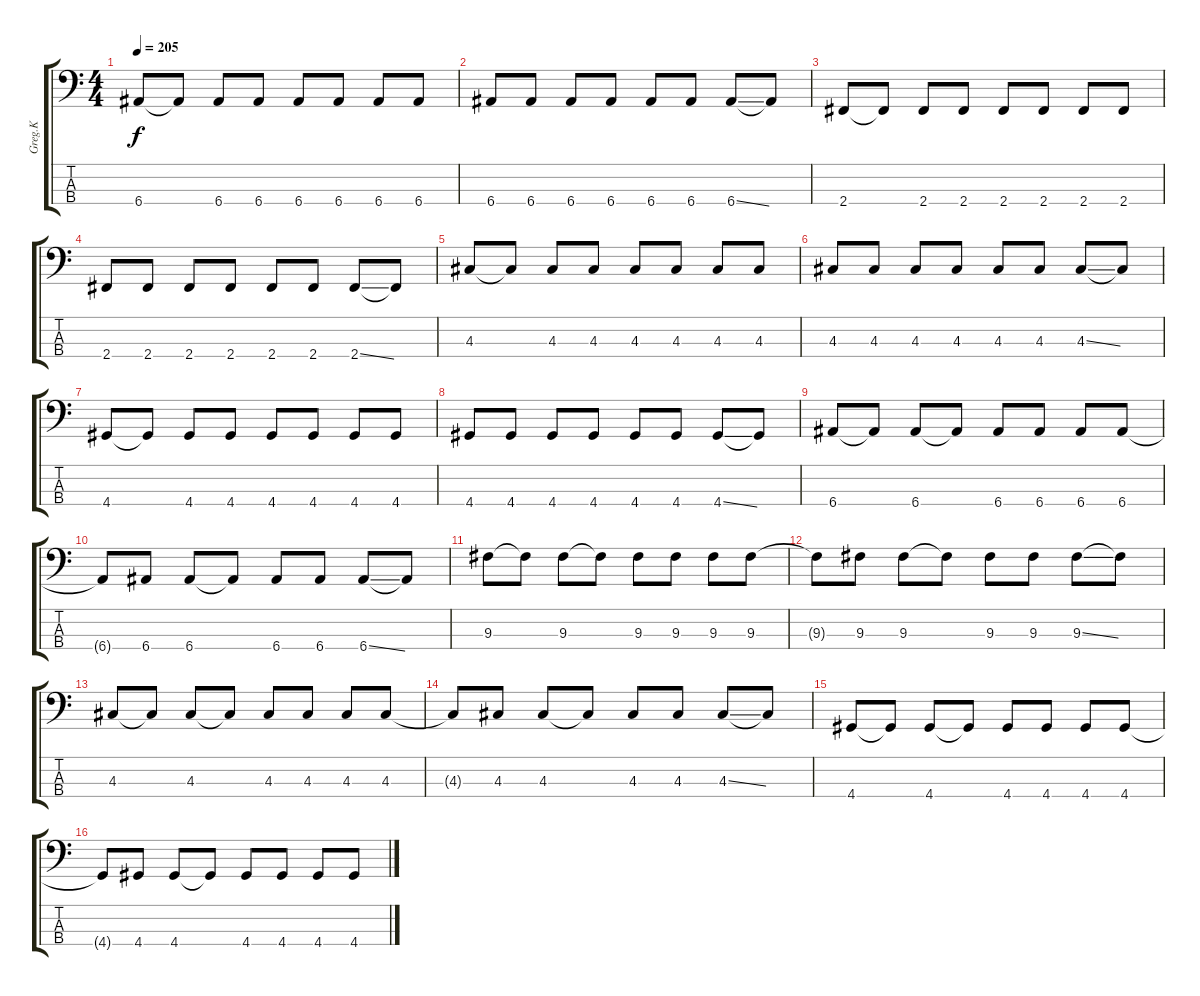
\track ("Greg.K" "Greg.K") {instrument electricbasspick}
\staff {score tabs}
\tuning (G2 D2 A1 E1) {hide}
\ts (4 4)
\tempo 205
\clef f4
\ks c
6.4.8{dy f} 6.4{t}.8 6.4.8 6.4.8 6.4.8 6.4.8 6.4.8 6.4.8 |
6.4.8 6.4.8 6.4.8 6.4.8 6.4.8 6.4.8 6.4{ss}.8 6.4{t}.8 |
2.4.8 2.4{t}.8 2.4.8 2.4.8 2.4.8 2.4.8 2.4.8 2.4.8 |
2.4.8 2.4.8 2.4.8 2.4.8 2.4.8 2.4.8 2.4{ss}.8 2.4{t}.8 |
4.3.8 4.3{t}.8 4.3.8 4.3.8 4.3.8 4.3.8 4.3.8 4.3.8 |
4.3.8 4.3.8 4.3.8 4.3.8 4.3.8 4.3.8 4.3{ss}.8 4.3{t}.8 |
4.4.8 4.4{t}.8 4.4.8 4.4.8 4.4.8 4.4.8 4.4.8 4.4.8 |
4.4.8 4.4.8 4.4.8 4.4.8 4.4.8 4.4.8 4.4{ss}.8 4.4{t}.8 |
6.4.8 6.4{t}.8 6.4.8 6.4{t}.8 6.4.8 6.4.8 6.4.8 6.4.8 |
6.4{t}.8 6.4.8 6.4.8 6.4{t}.8 6.4.8 6.4.8 6.4{ss}.8 6.4{t}.8 |
9.3.8 9.3{t}.8 9.3.8 9.3{t}.8 9.3.8 9.3.8 9.3.8 9.3.8 |
9.3{t}.8 9.3.8 9.3.8 9.3{t}.8 9.3.8 9.3.8 9.3{ss}.8 9.3{t}.8 |
4.3.8 4.3{t}.8 4.3.8 4.3{t}.8 4.3.8 4.3.8 4.3.8 4.3.8 |
4.3{t}.8 4.3.8 4.3.8 4.3{t}.8 4.3.8 4.3.8 4.3{ss}.8 4.3{t}.8 |
4.4.8 4.4{t}.8 4.4.8 4.4{t}.8 4.4.8 4.4.8 4.4.8 4.4.8 |
4.4{t}.8 4.4.8 4.4.8 4.4{t}.8 4.4.8 4.4.8 4.4.8 4.4{ss}.8
